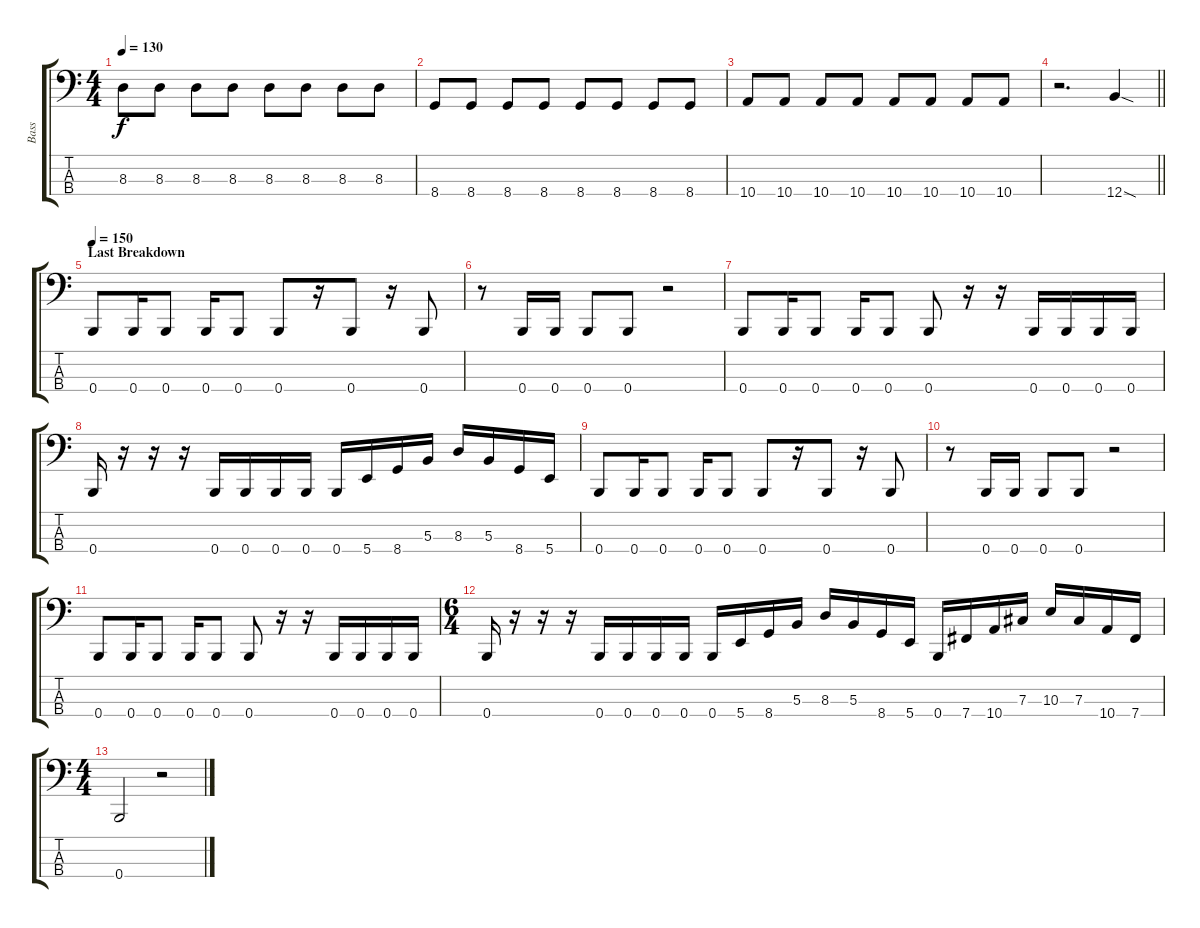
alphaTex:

\track ("Bass" "Bass") {instrument electricbassfinger}
\staff {score tabs}
\tuning (E2 B1 Gb1 B0) {hide}
\ts (4 4)
\tempo 130
\clef f4
\ks c
8.3.8{dy f} 8.3.8 8.3.8 8.3.8 8.3.8 8.3.8 8.3.8 8.3.8 |
8.4.8 8.4.8 8.4.8 8.4.8 8.4.8 8.4.8 8.4.8 8.4.8 |
10.4.8 10.4.8 10.4.8 10.4.8 10.4.8 10.4.8 10.4.8 10.4.8 |
\barLineRight lightlight
r.2{d} 12.4{sod}.4 |
\section ("" "Last Breakdown")
\tempo 150
0.4.8 0.4.16 0.4.8 0.4.16 0.4.8 0.4.8 r.16 0.4.8 r.16 0.4.8 |
r.8 0.4.16 0.4.16 0.4.8 0.4.8 r.2 |
0.4.8 0.4.16 0.4.8 0.4.16 0.4.8 0.4.8 r.16 r.16 0.4.16 0.4.16 0.4.16 0.4.16 |
0.4.16 r.16 r.16 r.16 0.4.16 0.4.16 0.4.16 0.4.16 0.4.16 5.4.16 8.4.16 5.3.16 8.3.16 5.3.16 8.4.16 5.4.16 |
0.4.8 0.4.16 0.4.8 0.4.16 0.4.8 0.4.8 r.16 0.4.8 r.16 0.4.8 |
r.8 0.4.16 0.4.16 0.4.8 0.4.8 r.2 |
0.4.8 0.4.16 0.4.8 0.4.16 0.4.8 0.4.8 r.16 r.16 0.4.16 0.4.16 0.4.16 0.4.16 |
\ts (6 4)
0.4.16 r.16 r.16 r.16 0.4.16 0.4.16 0.4.16 0.4.16 0.4.16 5.4.16 8.4.16 5.3.16 8.3.16 5.3.16 8.4.16 5.4.16 0.4.16 7.4.16 10.4.16 7.3.16 10.3.16 7.3.16 10.4.16 7.4.16 |
\ts (4 4)
0.4.2 r.2
